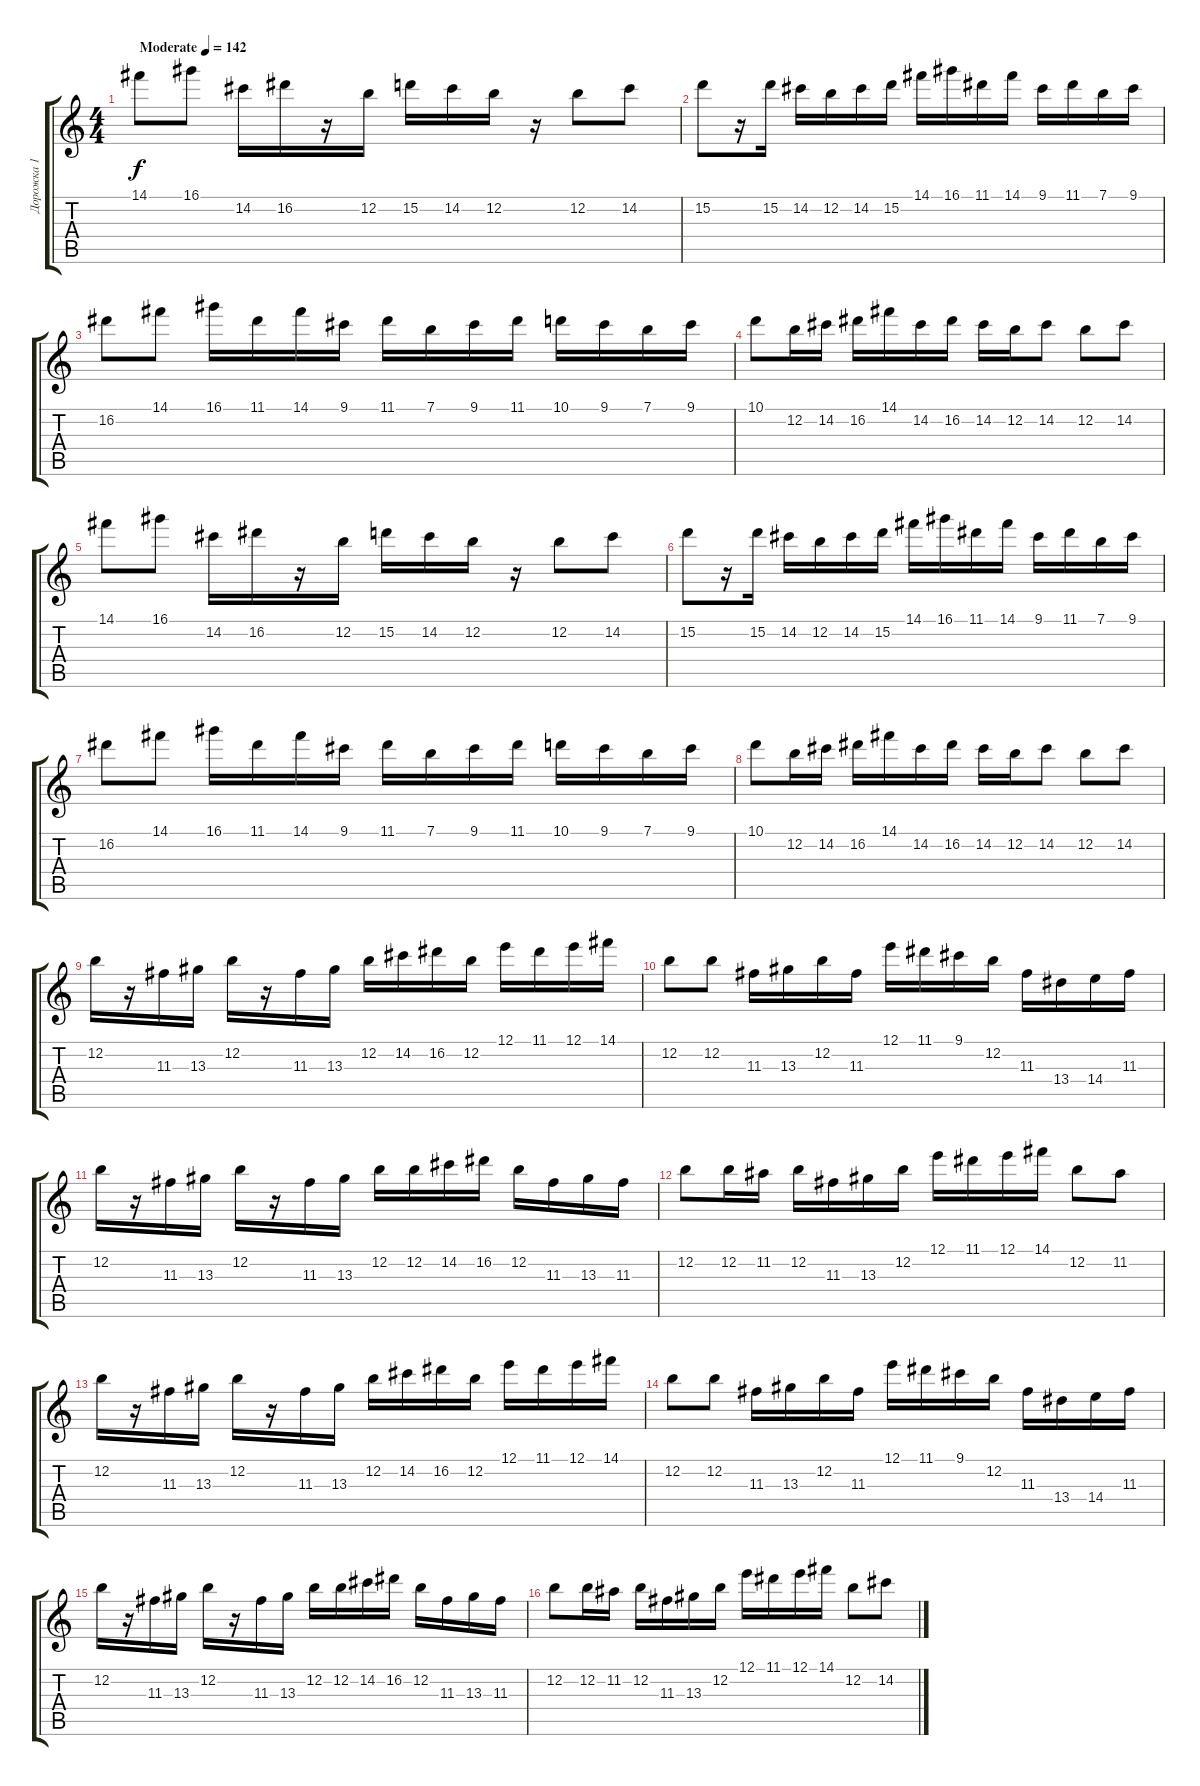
\track ("Дорожка 1" "Дорожка 1") {instrument distortionguitar}
\staff {score tabs}
\tuning (E4 B3 G3 D3 A2 E2) {hide}
\ts (4 4)
\tempo (142 "Moderate")
\clef g2
\ks c
14.1.8{dy f instrument distortionguitar} 16.1.8 14.2.16 16.2.16 r.16 12.2.16 15.2.16 14.2.16 12.2.16 r.16 12.2.8 14.2.8 |
15.2.8 r.16 15.2.16 14.2.16 12.2.16 14.2.16 15.2.16 14.1.16 16.1.16 11.1.16 14.1.16 9.1.16 11.1.16 7.1.16 9.1.16 |
16.2.8 14.1.8 16.1.16 11.1.16 14.1.16 9.1.16 11.1.16 7.1.16 9.1.16 11.1.16 10.1.16 9.1.16 7.1.16 9.1.16 |
10.1.8 12.2.16 14.2.16 16.2.16 14.1.16 14.2.16 16.2.16 14.2.16 12.2.16 14.2.8 12.2.8 14.2.8 |
14.1.8 16.1.8 14.2.16 16.2.16 r.16 12.2.16 15.2.16 14.2.16 12.2.16 r.16 12.2.8 14.2.8 |
15.2.8 r.16 15.2.16 14.2.16 12.2.16 14.2.16 15.2.16 14.1.16 16.1.16 11.1.16 14.1.16 9.1.16 11.1.16 7.1.16 9.1.16 |
16.2.8 14.1.8 16.1.16 11.1.16 14.1.16 9.1.16 11.1.16 7.1.16 9.1.16 11.1.16 10.1.16 9.1.16 7.1.16 9.1.16 |
10.1.8 12.2.16 14.2.16 16.2.16 14.1.16 14.2.16 16.2.16 14.2.16 12.2.16 14.2.8 12.2.8 14.2.8 |
12.2.16 r.16 11.3.16 13.3.16 12.2.16 r.16 11.3.16 13.3.16 12.2.16 14.2.16 16.2.16 12.2.16 12.1.16 11.1.16 12.1.16 14.1.16 |
12.2.8 12.2.8 11.3.16 13.3.16 12.2.16 11.3.16 12.1.16 11.1.16 9.1.16 12.2.16 11.3.16 13.4.16 14.4.16 11.3.16 |
12.2.16 r.16 11.3.16 13.3.16 12.2.16 r.16 11.3.16 13.3.16 12.2.16 12.2.16 14.2.16 16.2.16 12.2.16 11.3.16 13.3.16 11.3.16 |
12.2.8 12.2.16 11.2.16 12.2.16 11.3.16 13.3.16 12.2.16 12.1.16 11.1.16 12.1.16 14.1.16 12.2.8 11.2.8 |
12.2.16 r.16 11.3.16 13.3.16 12.2.16 r.16 11.3.16 13.3.16 12.2.16 14.2.16 16.2.16 12.2.16 12.1.16 11.1.16 12.1.16 14.1.16 |
12.2.8 12.2.8 11.3.16 13.3.16 12.2.16 11.3.16 12.1.16 11.1.16 9.1.16 12.2.16 11.3.16 13.4.16 14.4.16 11.3.16 |
12.2.16 r.16 11.3.16 13.3.16 12.2.16 r.16 11.3.16 13.3.16 12.2.16 12.2.16 14.2.16 16.2.16 12.2.16 11.3.16 13.3.16 11.3.16 |
12.2.8 12.2.16 11.2.16 12.2.16 11.3.16 13.3.16 12.2.16 12.1.16 11.1.16 12.1.16 14.1.16 12.2.8 14.2.8
